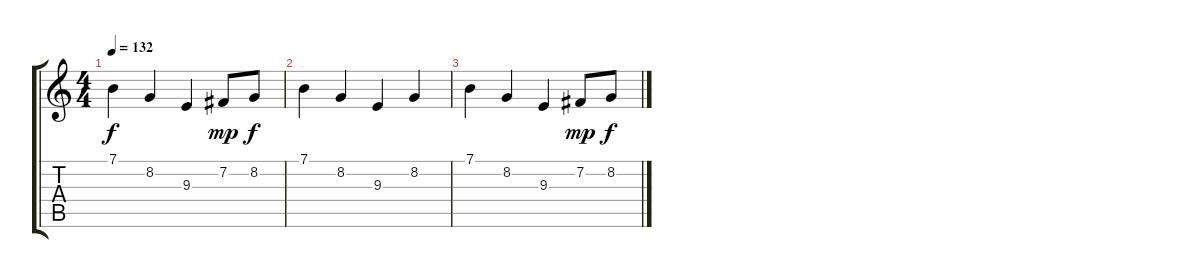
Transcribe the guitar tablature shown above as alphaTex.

\track "" {instrument tubularbells}
\staff {score tabs}
\tuning (E4 B3 G3 D3 A2 E2) {hide}
\ts (4 4)
\tempo 132
\clef g2
\ks c
7.1.4{dy f} 8.2.4 9.3.4 7.2.8{dy mp volume 9} 8.2.8{dy f volume 8} |
7.1.4{volume 7} 8.2.4{volume 5} 9.3.4 8.2.4{volume 4} |
7.1.4{volume 4} 8.2.4{volume 3} 9.3.4{volume 2} 7.2.8{dy mp volume 1} 8.2.8{dy f volume 0}
